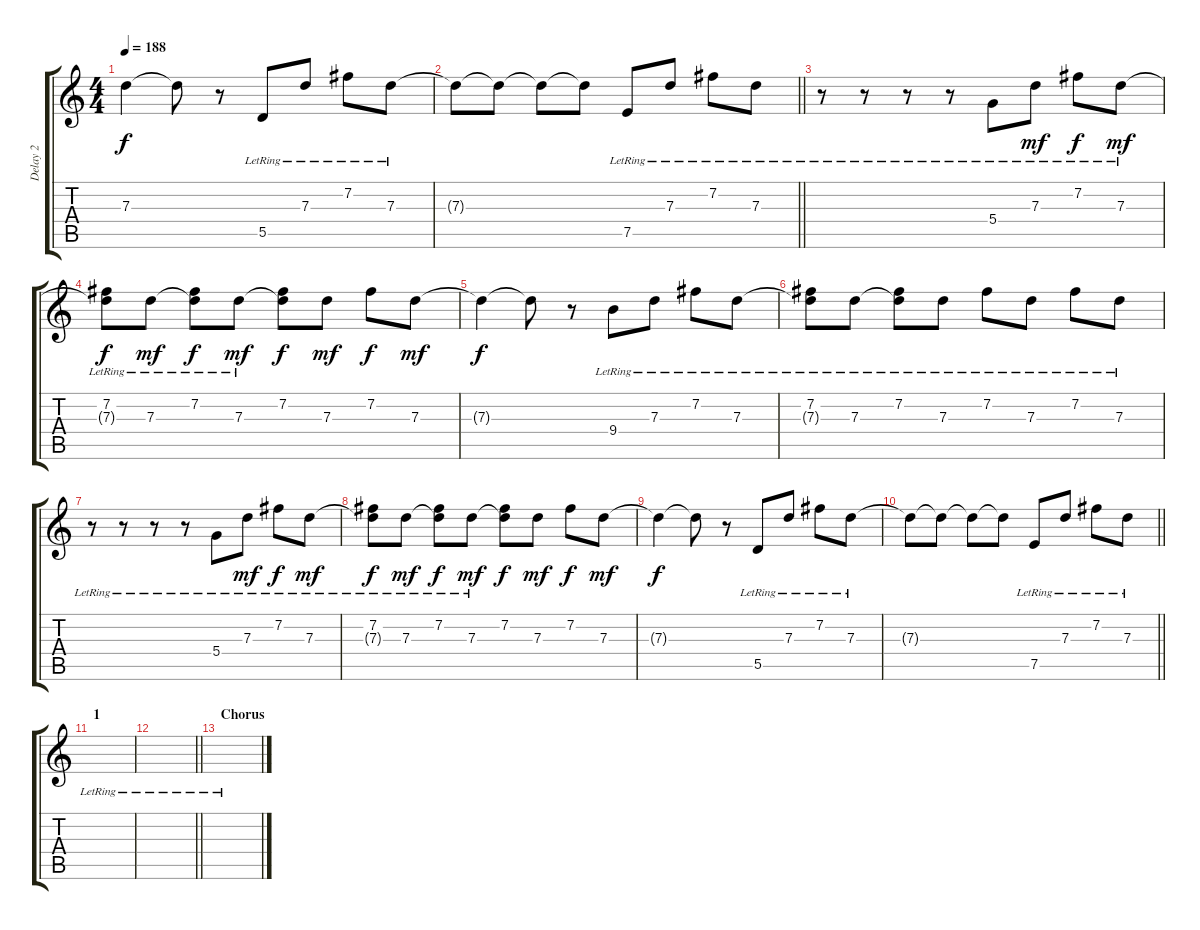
\track ("Delay 2" "Delay 2") {instrument electricguitarclean}
\staff {score tabs}
\tuning (E4 B3 G3 D3 A2 E2) {hide}
\ts (4 4)
\tempo 188
\clef g2
\ks c
7.3{t}.4{dy f} 7.3{t}.8 r.8{volume 12} 5.5{lr}.8{volume 12} 7.3{lr}.8 7.2{lr}.8 7.3{lr}.8 |
\barLineRight lightlight
7.3{t}.8 7.3{t}.8 7.3{t}.8 7.3{t}.8 7.5{lr}.8 7.3{lr}.8 7.2{lr}.8 7.3{lr}.8 |
r.8 r.8 r.8 r.8 5.4{lr}.8{volume 0} 7.3{lr}.8{dy mf} 7.2{lr}.8{dy f} 7.3{lr}.8{dy mf} |
(7.2{lr} 7.3{t}).8{dy f} 7.3{lr}.8{dy mf} (7.2{lr} 7.3{t}).8{dy f} 7.3{lr}.8{dy mf} (7.2 7.3{t}).8{dy f} 7.3.8{dy mf} 7.2.8{dy f} 7.3.8{dy mf} |
7.3{t}.4{dy f} 7.3{t}.8 r.8{volume 12} 9.4{lr}.8{volume 0} 7.3{lr}.8 7.2{lr}.8 7.3{lr}.8 |
(7.2{lr} 7.3{t}).8 7.3{lr}.8 (7.2{lr} 7.3{t}).8 7.3{lr}.8 7.2{lr}.8 7.3{lr}.8 7.2{lr}.8 7.3{lr}.8 |
r.8 r.8 r.8 r.8{volume 12} 5.4{lr}.8{volume 0} 7.3{lr}.8{dy mf} 7.2{lr}.8{dy f} 7.3{lr}.8{dy mf} |
(7.2{lr} 7.3{t}).8{dy f} 7.3{lr}.8{dy mf} (7.2{lr} 7.3{t}).8{dy f} 7.3{lr}.8{dy mf} (7.2 7.3{t}).8{dy f} 7.3.8{dy mf} 7.2.8{dy f} 7.3.8{dy mf} |
7.3{t}.4{dy f} 7.3{t}.8 r.8{volume 12} 5.5{lr}.8{volume 12} 7.3{lr}.8 7.2{lr}.8 7.3{lr}.8 |
\barLineRight lightlight
7.3{t}.8 7.3{t}.8 7.3{t}.8 7.3{t}.8 7.5{lr}.8 7.3{lr}.8 7.2{lr}.8 7.3{lr}.8 |
\section ("" "1")
|
\barLineRight lightlight
|
\section ("" "Chorus")
